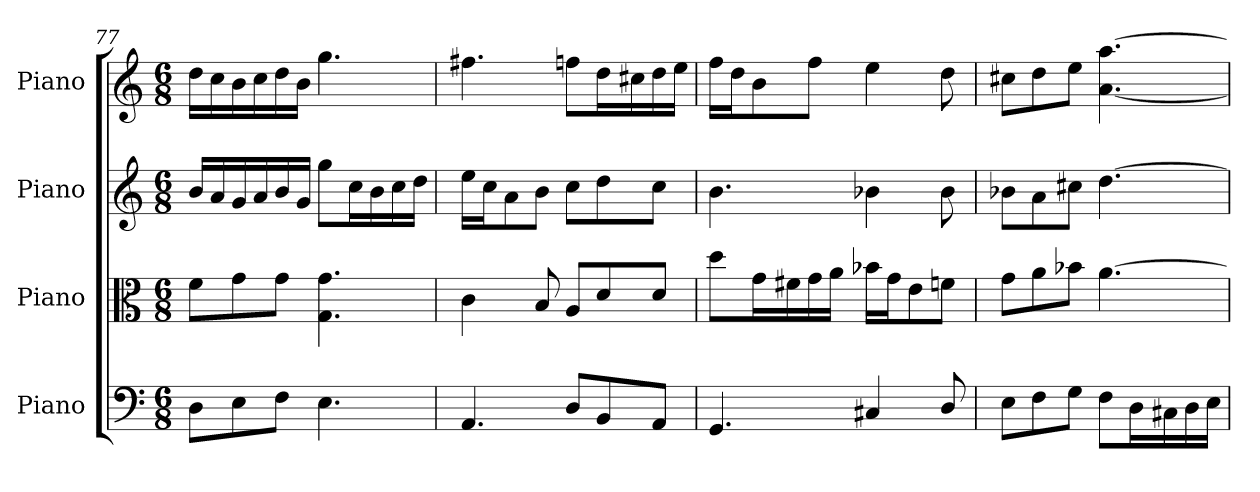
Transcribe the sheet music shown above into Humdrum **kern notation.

**kern	**kern	**kern	**kern
*part4	*part3	*part2	*part1
*staff4	*staff3	*staff2	*staff1
*I"Piano	*I"Piano	*I"Piano	*I"Piano
*I'Pno	*I'Pno	*I'Pno	*I'Pno
*clefF4	*clefC3	*clefG2	*clefG2
*k[]	*k[]	*k[]	*k[]
*M6/8	*M6/8	*M6/8	*M6/8
=77	=77	=77	=77
8D\L	8f\L	16b/LL	16dd\LL
.	.	16a/	16cc\
8E\	8g\	16g/	16b\
.	.	16a/	16cc\
8F\J	8g\J	16b/	16dd\
.	.	16g/JJ	16b\JJ
4.E\	4.G\ 4.g\	8gg\L	4.gg\
.	.	16cc\L	.
.	.	16b\	.
.	.	16cc\	.
.	.	16dd\JJ	.
=78	=78	=78	=78
4.AA/	4c\	16ee\LL	4.ff#X\
.	.	16cc\J	.
.	.	8a\	.
.	8B/	8b\J	.
8D/L	8A/L	8cc\L	8ffn\L
8BB/	8d/	8dd\	16dd\L
.	.	.	16cc#X\
8AA/J	8d/J	8cc\J	16dd\
.	.	.	16ee\JJ
!!LO:PB:g=z
=79	=79	=79	=79
4.GG/	8dd\L	4.b\	16ff\LL
.	.	.	16dd\J
.	16g\L	.	8b\
.	16f#X\	.	.
.	16g\	.	8ff\J
.	16a\JJ	.	.
4C#X/	16b-X\LL	4b-X\	4ee\
.	16g\J	.	.
.	8e\	.	.
8D/	8fn\J	8b-\	8dd\
=80	=80	=80	=80
8E\L	8g\L	8b-X\L	8cc#X\L
8F\	8a\	8a\	8dd\
8G\J	8b-X\J	8cc#X\J	8ee\J
8F\L	[4.a\	[4.dd\	[4.a\ [4.aa\
16D\L	.	.	.
16C#X\	.	.	.
16D\	.	.	.
16E\JJ	.	.	.
=	=	=	=
*-	*-	*-	*-
